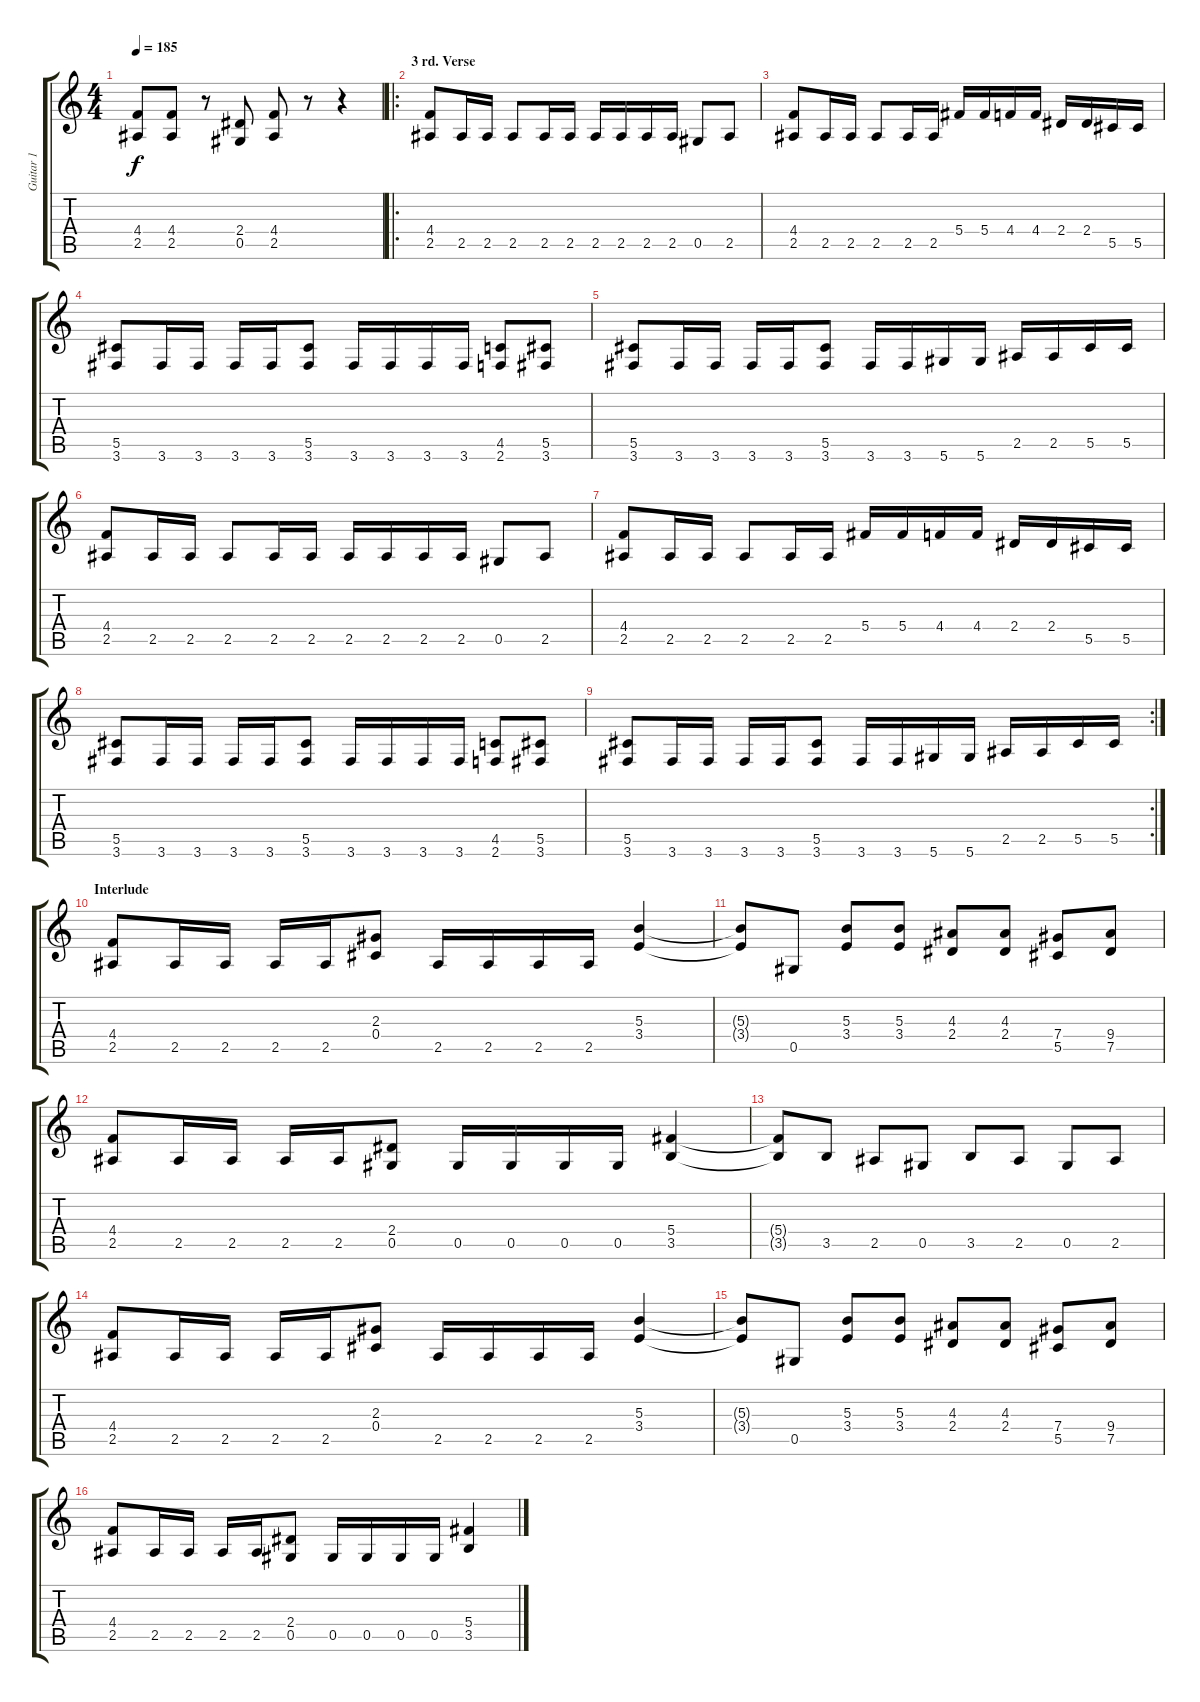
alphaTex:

\track ("Guitar 1" "Guitar 1") {instrument distortionguitar}
\staff {score tabs}
\tuning (Eb4 Bb3 Gb3 Db3 Ab2 Eb2) {hide}
\ts (4 4)
\tempo 185
\clef g2
\ks c
(4.4 2.5).8{dy f} (4.4 2.5).8 r.8 (2.4 0.5).8 (4.4 2.5).8 r.8 r.4 |
\ro
\section ("" "3 rd. Verse")
(4.4 2.5).8 2.5.16 2.5.16 2.5.8 2.5.16 2.5.16 2.5.16 2.5.16 2.5.16 2.5.16 0.5.8 2.5.8 |
(4.4 2.5).8 2.5.16 2.5.16 2.5.8 2.5.16 2.5.16 5.4.16 5.4.16 4.4.16 4.4.16 2.4.16 2.4.16 5.5.16 5.5.16 |
(5.5 3.6).8 3.6.16 3.6.16 3.6.16 3.6.16 (5.5 3.6).8 3.6.16 3.6.16 3.6.16 3.6.16 (4.5 2.6).8 (5.5 3.6).8 |
(5.5 3.6).8 3.6.16 3.6.16 3.6.16 3.6.16 (5.5 3.6).8 3.6.16 3.6.16 5.6.16 5.6.16 2.5.16 2.5.16 5.5.16 5.5.16 |
(4.4 2.5).8 2.5.16 2.5.16 2.5.8 2.5.16 2.5.16 2.5.16 2.5.16 2.5.16 2.5.16 0.5.8 2.5.8 |
(4.4 2.5).8 2.5.16 2.5.16 2.5.8 2.5.16 2.5.16 5.4.16 5.4.16 4.4.16 4.4.16 2.4.16 2.4.16 5.5.16 5.5.16 |
(5.5 3.6).8 3.6.16 3.6.16 3.6.16 3.6.16 (5.5 3.6).8 3.6.16 3.6.16 3.6.16 3.6.16 (4.5 2.6).8 (5.5 3.6).8 |
\rc 2
(5.5 3.6).8 3.6.16 3.6.16 3.6.16 3.6.16 (5.5 3.6).8 3.6.16 3.6.16 5.6.16 5.6.16 2.5.16 2.5.16 5.5.16 5.5.16 |
\section ("" "Interlude")
(4.4 2.5).8 2.5.16 2.5.16 2.5.16 2.5.16 (2.3 0.4).8 2.5.16 2.5.16 2.5.16 2.5.16 (5.3 3.4).4 |
(5.3{t} 3.4{t}).8 0.5.8 (5.3 3.4).8 (5.3 3.4).8 (4.3 2.4).8 (4.3 2.4).8 (7.4 5.5).8 (9.4 7.5).8 |
(4.4 2.5).8 2.5.16 2.5.16 2.5.16 2.5.16 (2.4 0.5).8 0.5.16 0.5.16 0.5.16 0.5.16 (5.4 3.5).4 |
(5.4{t} 3.5{t}).8 3.5.8 2.5.8 0.5.8 3.5.8 2.5.8 0.5.8 2.5.8 |
(4.4 2.5).8 2.5.16 2.5.16 2.5.16 2.5.16 (2.3 0.4).8 2.5.16 2.5.16 2.5.16 2.5.16 (5.3 3.4).4 |
(5.3{t} 3.4{t}).8 0.5.8 (5.3 3.4).8 (5.3 3.4).8 (4.3 2.4).8 (4.3 2.4).8 (7.4 5.5).8 (9.4 7.5).8 |
(4.4 2.5).8 2.5.16 2.5.16 2.5.16 2.5.16 (2.4 0.5).8 0.5.16 0.5.16 0.5.16 0.5.16 (5.4 3.5).4
